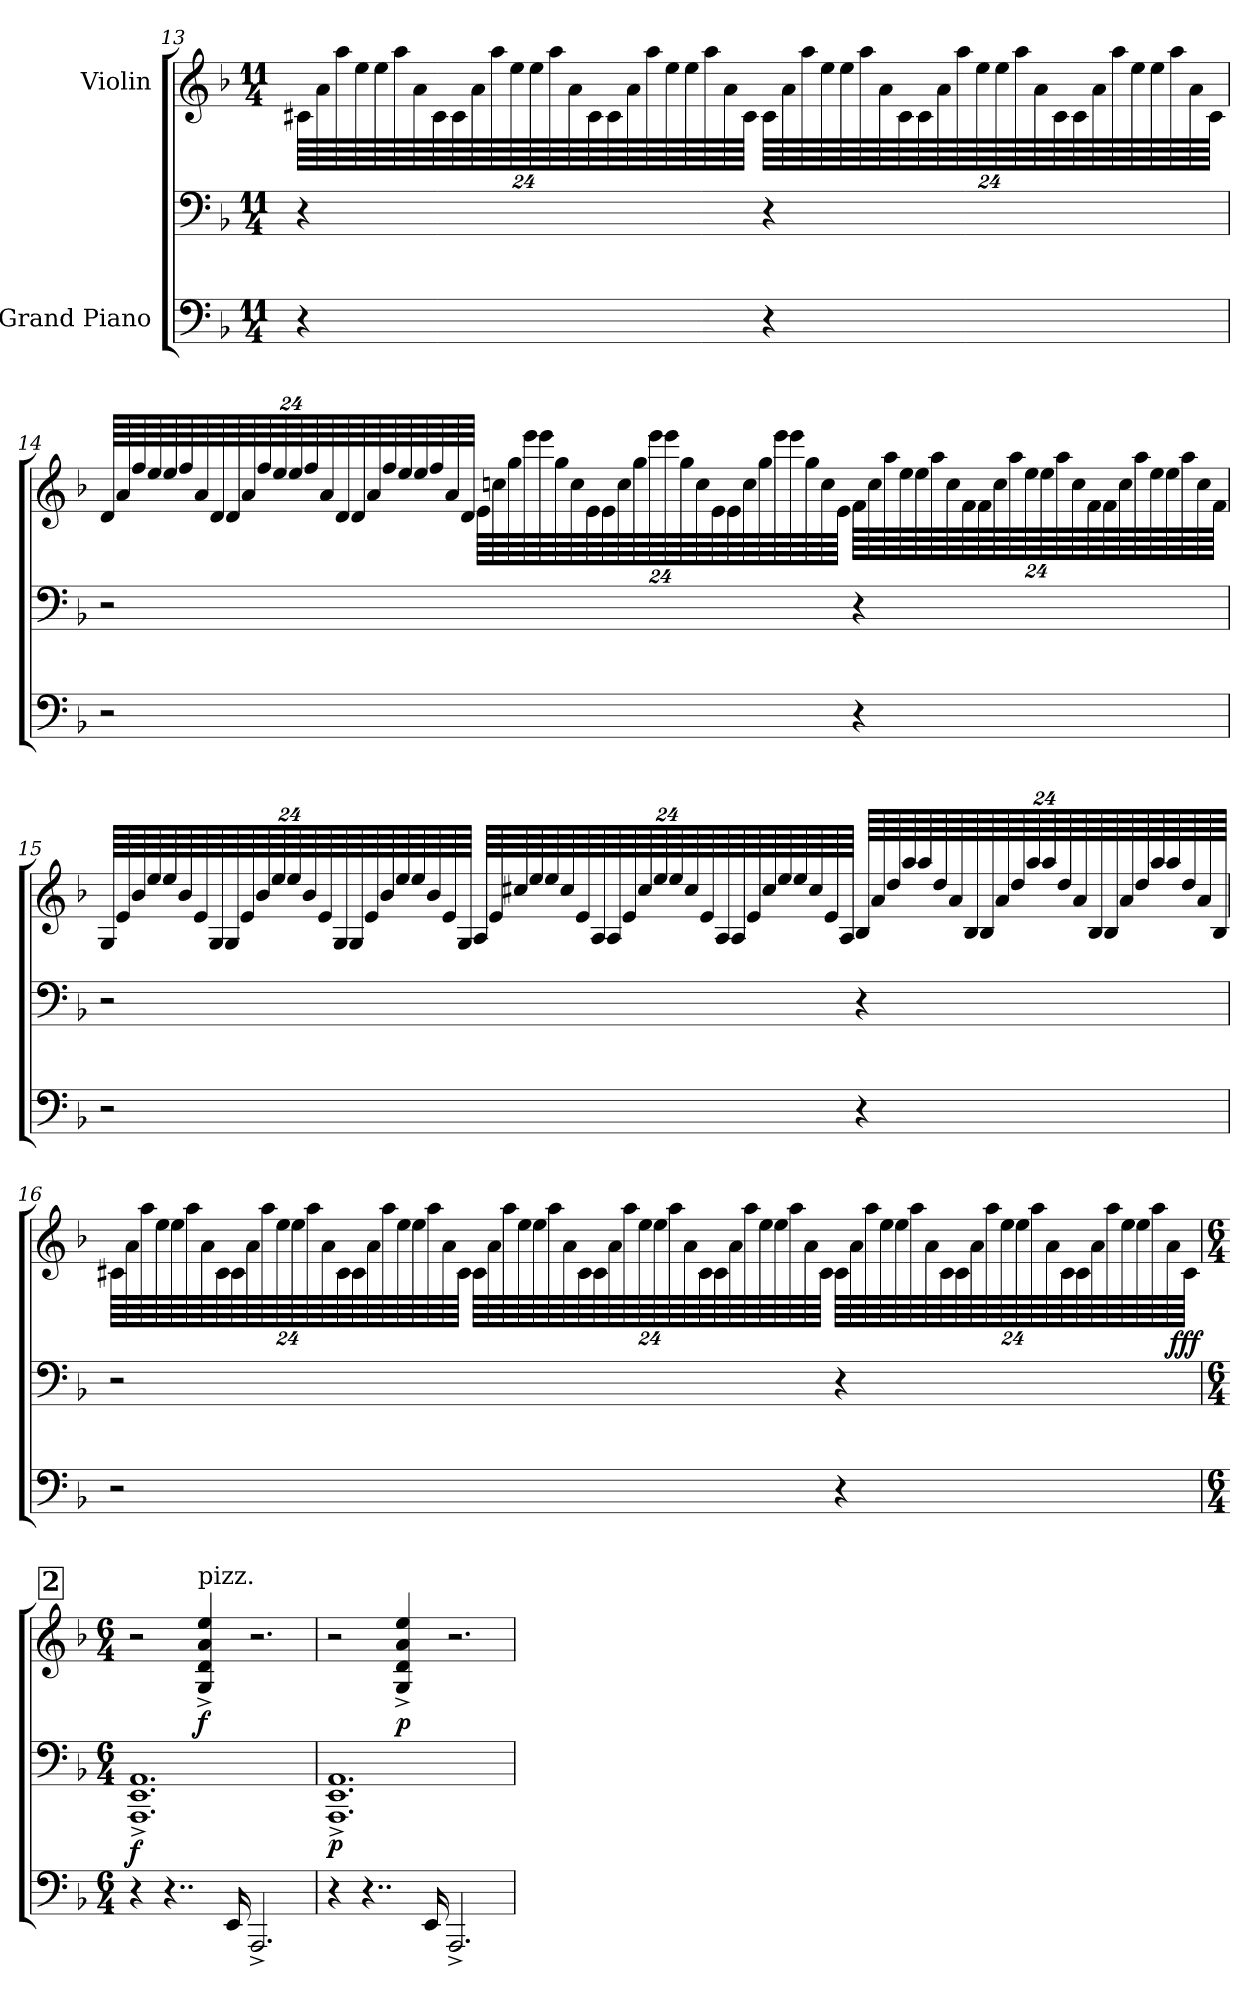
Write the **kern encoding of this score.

**kern	**kern	**dynam	**kern	**dynam
*part2	*part2	*part2	*part1	*part1
*staff3	*staff2	*staff2/3	*staff1	*staff1
*I"Grand Piano	*	*	*I"Violin	*
!!LO:LB:g=z
*clefF4	*clefF4	*	*clefG2	*
*k[b-]	*k[b-]	*	*k[b-]	*
*F:	*F:	*	*F:	*
*M11/4	*M11/4	*	*M11/4	*
*	*	*	*Xbrackettup	*
=13X13	=13X13	=13X13	=13X13	=13X13
4r	4r	.	96c#X\LLLL	.
.	.	.	96a\	.
.	.	.	96aa\	.
.	.	.	96ee\	.
.	.	.	96ee\	.
.	.	.	96aa\	.
.	.	.	96a\	.
.	.	.	96c#\	.
.	.	.	96c#\	.
.	.	.	96a\	.
.	.	.	96aa\	.
.	.	.	96ee\	.
.	.	.	96ee\	.
.	.	.	96aa\	.
.	.	.	96a\	.
.	.	.	96c#\	.
.	.	.	96c#\	.
.	.	.	96a\	.
.	.	.	96aa\	.
.	.	.	96ee\	.
.	.	.	96ee\	.
.	.	.	96aa\	.
.	.	.	96a\	.
.	.	.	96c#\JJJJ	.
4r	4r	.	96c#\LLLL	.
.	.	.	96a\	.
.	.	.	96aa\	.
.	.	.	96ee\	.
.	.	.	96ee\	.
.	.	.	96aa\	.
.	.	.	96a\	.
.	.	.	96c#\	.
.	.	.	96c#\	.
.	.	.	96a\	.
.	.	.	96aa\	.
.	.	.	96ee\	.
.	.	.	96ee\	.
.	.	.	96aa\	.
.	.	.	96a\	.
.	.	.	96c#\	.
.	.	.	96c#\	.
.	.	.	96a\	.
.	.	.	96aa\	.
.	.	.	96ee\	.
.	.	.	96ee\	.
.	.	.	96aa\	.
.	.	.	96a\	.
.	.	.	96c#\JJJJ	.
!!LO:LB:g=z
=14	=14	=14	=14	=14
2r	2r	.	96d/LLLL	.
.	.	.	96a/	.
.	.	.	96ff/	.
.	.	.	96ee/	.
.	.	.	96ee/	.
.	.	.	96ff/	.
.	.	.	96a/	.
.	.	.	96d/	.
.	.	.	96d/	.
.	.	.	96a/	.
.	.	.	96ff/	.
.	.	.	96ee/	.
.	.	.	96ee/	.
.	.	.	96ff/	.
.	.	.	96a/	.
.	.	.	96d/	.
.	.	.	96d/	.
.	.	.	96a/	.
.	.	.	96ff/	.
.	.	.	96ee/	.
.	.	.	96ee/	.
.	.	.	96ff/	.
.	.	.	96a/	.
.	.	.	96d/JJJJ	.
.	.	.	96e\LLLL	.
.	.	.	96ccn\	.
.	.	.	96gg\	.
.	.	.	96eee\	.
.	.	.	96eee\	.
.	.	.	96gg\	.
.	.	.	96cc\	.
.	.	.	96e\	.
.	.	.	96e\	.
.	.	.	96cc\	.
.	.	.	96gg\	.
.	.	.	96eee\	.
.	.	.	96eee\	.
.	.	.	96gg\	.
.	.	.	96cc\	.
.	.	.	96e\	.
.	.	.	96e\	.
.	.	.	96cc\	.
.	.	.	96gg\	.
.	.	.	96eee\	.
.	.	.	96eee\	.
.	.	.	96gg\	.
.	.	.	96cc\	.
.	.	.	96e\JJJJ	.
4r	4r	.	96f\LLLL	.
.	.	.	96cc\	.
.	.	.	96aa\	.
.	.	.	96ee\	.
.	.	.	96ee\	.
.	.	.	96aa\	.
.	.	.	96cc\	.
.	.	.	96f\	.
.	.	.	96f\	.
.	.	.	96cc\	.
.	.	.	96aa\	.
.	.	.	96ee\	.
.	.	.	96ee\	.
.	.	.	96aa\	.
.	.	.	96cc\	.
.	.	.	96f\	.
.	.	.	96f\	.
.	.	.	96cc\	.
.	.	.	96aa\	.
.	.	.	96ee\	.
.	.	.	96ee\	.
.	.	.	96aa\	.
.	.	.	96cc\	.
.	.	.	96f\JJJJ	.
!!LO:PB:g=z
=15	=15	=15	=15	=15
2r	2r	.	96G/LLLL	.
.	.	.	96e/	.
.	.	.	96b-/	.
.	.	.	96ee/	.
.	.	.	96ee/	.
.	.	.	96b-/	.
.	.	.	96e/	.
.	.	.	96G/	.
.	.	.	96G/	.
.	.	.	96e/	.
.	.	.	96b-/	.
.	.	.	96ee/	.
.	.	.	96ee/	.
.	.	.	96b-/	.
.	.	.	96e/	.
.	.	.	96G/	.
.	.	.	96G/	.
.	.	.	96e/	.
.	.	.	96b-/	.
.	.	.	96ee/	.
.	.	.	96ee/	.
.	.	.	96b-/	.
.	.	.	96e/	.
.	.	.	96G/JJJJ	.
.	.	.	96A/LLLL	.
.	.	.	96e/	.
.	.	.	96cc#X/	.
.	.	.	96ee/	.
.	.	.	96ee/	.
.	.	.	96cc#/	.
.	.	.	96e/	.
.	.	.	96A/	.
.	.	.	96A/	.
.	.	.	96e/	.
.	.	.	96cc#/	.
.	.	.	96ee/	.
.	.	.	96ee/	.
.	.	.	96cc#/	.
.	.	.	96e/	.
.	.	.	96A/	.
.	.	.	96A/	.
.	.	.	96e/	.
.	.	.	96cc#/	.
.	.	.	96ee/	.
.	.	.	96ee/	.
.	.	.	96cc#/	.
.	.	.	96e/	.
.	.	.	96A/JJJJ	.
4r	4r	.	96B-/LLLL	.
.	.	.	96a/	.
.	.	.	96dd/	.
.	.	.	96aa/	.
.	.	.	96aa/	.
.	.	.	96dd/	.
.	.	.	96a/	.
.	.	.	96B-/	.
.	.	.	96B-/	.
.	.	.	96a/	.
.	.	.	96dd/	.
.	.	.	96aa/	.
.	.	.	96aa/	.
.	.	.	96dd/	.
.	.	.	96a/	.
.	.	.	96B-/	.
.	.	.	96B-/	.
.	.	.	96a/	.
.	.	.	96dd/	.
.	.	.	96aa/	.
.	.	.	96aa/	.
.	.	.	96dd/	.
.	.	.	96a/	.
.	.	.	96B-/JJJJ	.
!!LO:LB:g=z
=16	=16	=16	=16	=16
2r	2r	.	96c#X\LLLL	.
.	.	.	96a\	.
.	.	.	96aa\	.
.	.	.	96ee\	.
.	.	.	96ee\	.
.	.	.	96aa\	.
.	.	.	96a\	.
.	.	.	96c#\	.
.	.	.	96c#\	.
.	.	.	96a\	.
.	.	.	96aa\	.
.	.	.	96ee\	.
.	.	.	96ee\	.
.	.	.	96aa\	.
.	.	.	96a\	.
.	.	.	96c#\	.
.	.	.	96c#\	.
.	.	.	96a\	.
.	.	.	96aa\	.
.	.	.	96ee\	.
.	.	.	96ee\	.
.	.	.	96aa\	.
.	.	.	96a\	.
.	.	.	96c#\JJJJ	.
.	.	.	96c#\LLLL	.
.	.	.	96a\	.
.	.	.	96aa\	.
.	.	.	96ee\	.
.	.	.	96ee\	.
.	.	.	96aa\	.
.	.	.	96a\	.
.	.	.	96c#\	.
.	.	.	96c#\	.
.	.	.	96a\	.
.	.	.	96aa\	.
.	.	.	96ee\	.
.	.	.	96ee\	.
.	.	.	96aa\	.
.	.	.	96a\	.
.	.	.	96c#\	.
.	.	.	96c#\	.
.	.	.	96a\	.
.	.	.	96aa\	.
.	.	.	96ee\	.
.	.	.	96ee\	.
.	.	.	96aa\	.
.	.	.	96a\	.
.	.	.	96c#\JJJJ	.
4r	4r	.	96c#\LLLL	.
.	.	.	96a\	.
.	.	.	96aa\	.
.	.	.	96ee\	.
.	.	.	96ee\	.
.	.	.	96aa\	.
.	.	.	96a\	.
.	.	.	96c#\	.
.	.	.	96c#\	.
.	.	.	96a\	.
.	.	.	96aa\	.
.	.	.	96ee\	.
.	.	.	96ee\	.
.	.	.	96aa\	.
.	.	.	96a\	.
.	.	.	96c#\	.
.	.	.	96c#\	.
.	.	.	96a\	.
.	.	.	96aa\	.
.	.	.	96ee\	.
.	.	.	96ee\	.
.	.	.	96aa\	.
.	.	.	96a\	.
!	!	!	!	!LO:DY:b
.	.	.	96c#\JJJJ	fff
!!LO:REH:place=s1:a:t=2
=17	=17	=17	=17	=17
*M6/4	*M6/4	*	*M6/4	*
!	!	!LO:DY:b	!	!
4r	1.AA^< 1.EE^< 1.AAA^<	f	2r	.
4..r	.	.	.	.
!	!	!	!LO:TX:a:color=#000000:t=pizz.	!
!	!	!	!	!LO:DY:b
.	.	.	4ee/^< 4a/^< 4d/^< 4G/^<	f
*8ba	*	*	*	*
16EEE/	.	.	.	.
2.AAAA^</	.	.	2.r	.
!!LO:LB:g=z
=18	=18	=18	=18	=18
!	!	!LO:DY:b	!	!
4r	1.AA^< 1.EE^< 1.AAA^<	p	2r	.
4..r	.	.	.	.
!	!	!	!	!LO:DY:b
.	.	.	4ee/^< 4a/^< 4d/^< 4G/^<	p
16EEE/	.	.	.	.
2.AAAA^</	.	.	2.r	.
*	*X8ba	*	*	*
=	=	=	=	=
*-	*-	*-	*-	*-
